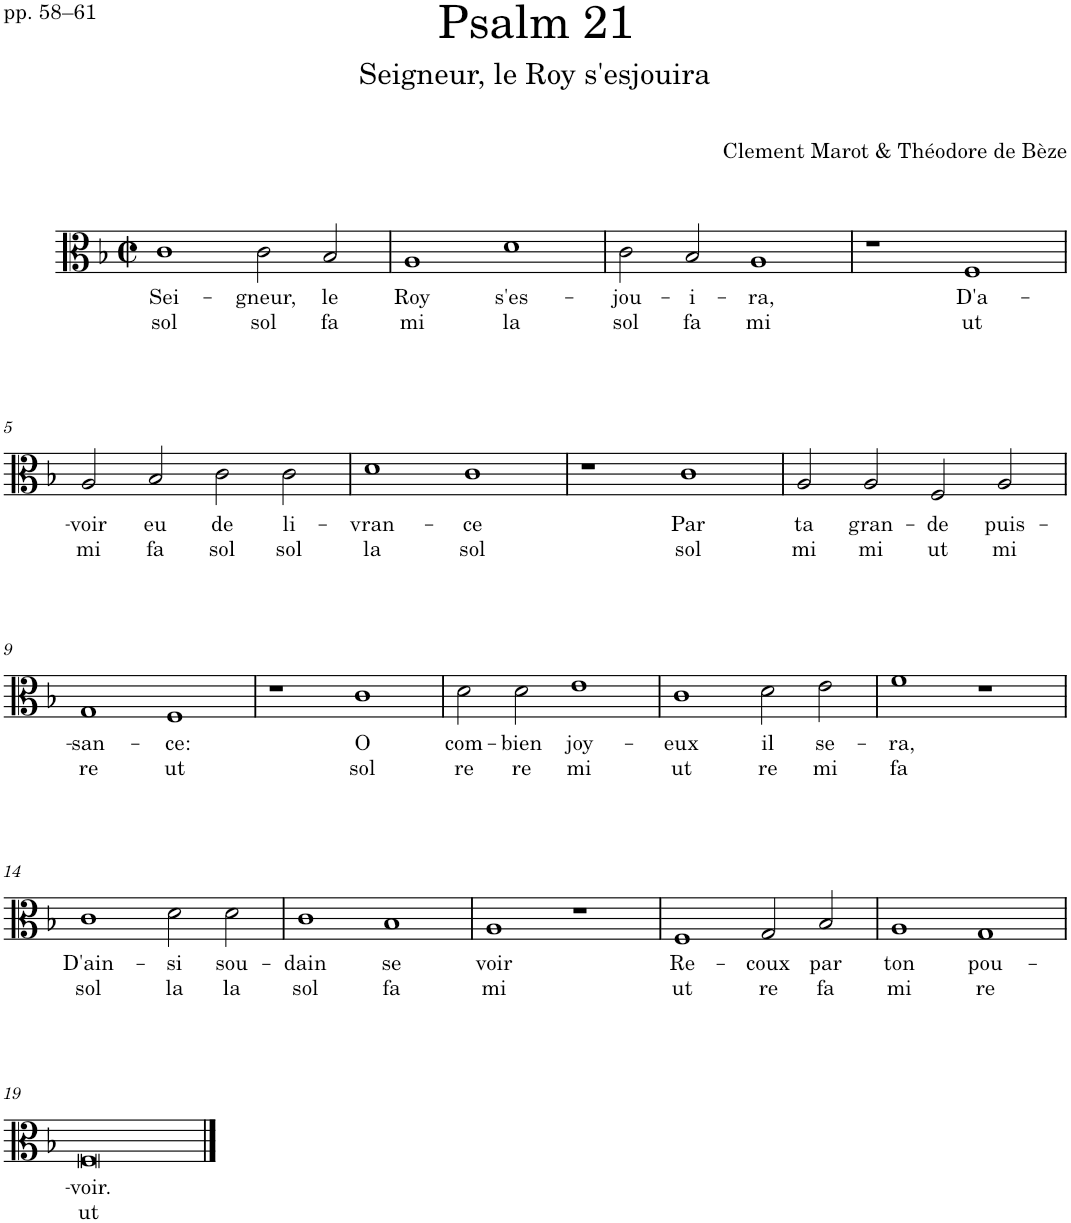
**kern	**text	**text
*part1	*part1	*part1
*staff1	*staff1	*staff1
*I"Voice	*	*
*I'Vo.	*	*
*clefC3	*	*
*k[b-]	*	*
*M4/2	*	*
*met(c|)	*	*
=1	=1	=1
!	!LO:LY:b	!LO:LY:b
1c	Sei-	sol
!	!LO:LY:b	!LO:LY:b
2c\	-gneur,	sol
!	!LO:LY:b	!LO:LY:b
2B-/	le	fa
=2	=2	=2
!	!LO:LY:b	!LO:LY:b
1A	Roy	mi
!	!LO:LY:b	!LO:LY:b
1d	s'es-	la
=3	=3	=3
!	!LO:LY:b	!LO:LY:b
2c\	-jou-	sol
!	!LO:LY:b	!LO:LY:b
2B-/	-i-	fa
!	!LO:LY:b	!LO:LY:b
1A	-ra,	mi
=4	=4	=4
1r	.	.
!	!LO:LY:b	!LO:LY:b
1F	D'a-	ut
!!LO:LB:g=z
=5	=5	=5
!	!LO:LY:b	!LO:LY:b
2A/	-voir	mi
!	!LO:LY:b	!LO:LY:b
2B-/	eu	fa
!	!LO:LY:b	!LO:LY:b
2c\	de	sol
!	!LO:LY:b	!LO:LY:b
2c\	li-	sol
=6	=6	=6
!	!LO:LY:b	!LO:LY:b
1d	-vran-	la
!	!LO:LY:b	!LO:LY:b
1c	-ce	sol
=7	=7	=7
1r	.	.
!	!LO:LY:b	!LO:LY:b
1c	Par	sol
=8	=8	=8
!	!LO:LY:b	!LO:LY:b
2A/	ta	mi
!	!LO:LY:b	!LO:LY:b
2A/	gran-	mi
!	!LO:LY:b	!LO:LY:b
2F/	-de	ut
!	!LO:LY:b	!LO:LY:b
2A/	puis-	mi
!!LO:LB:g=z
=9	=9	=9
!	!LO:LY:b	!LO:LY:b
1G	-san-	re
!	!LO:LY:b	!LO:LY:b
1F	-ce:	ut
=10	=10	=10
1r	.	.
!	!LO:LY:b	!LO:LY:b
1c	O	sol
=11	=11	=11
!	!LO:LY:b	!LO:LY:b
2d\	com-	re
!	!LO:LY:b	!LO:LY:b
2d\	-bien	re
!	!LO:LY:b	!LO:LY:b
1e	joy-	mi
=12	=12	=12
!	!LO:LY:b	!LO:LY:b
1c	-eux	ut
!	!LO:LY:b	!LO:LY:b
2d\	il	re
!	!LO:LY:b	!LO:LY:b
2e\	se-	mi
=13	=13	=13
!	!LO:LY:b	!LO:LY:b
1f	-ra,	fa
1r	.	.
!!LO:LB:g=z
=14	=14	=14
!	!LO:LY:b	!LO:LY:b
1c	D'ain-	sol
!	!LO:LY:b	!LO:LY:b
2d\	-si	la
!	!LO:LY:b	!LO:LY:b
2d\	sou-	la
=15	=15	=15
!	!LO:LY:b	!LO:LY:b
1c	-dain	sol
!	!LO:LY:b	!LO:LY:b
1B-	se	fa
=16	=16	=16
!	!LO:LY:b	!LO:LY:b
1A	voir	mi
1r	.	.
=17	=17	=17
!	!LO:LY:b	!LO:LY:b
1F	Re-	ut
!	!LO:LY:b	!LO:LY:b
2G/	-coux	re
!	!LO:LY:b	!LO:LY:b
2B-/	par	fa
=18	=18	=18
!	!LO:LY:b	!LO:LY:b
1A	ton	mi
!	!LO:LY:b	!LO:LY:b
1G	pou-	re
!!LO:LB:g=z
=19	=19	=19
!	!LO:LY:b	!LO:LY:b
0F	-voir.	ut
==	==	==
*-	*-	*-
